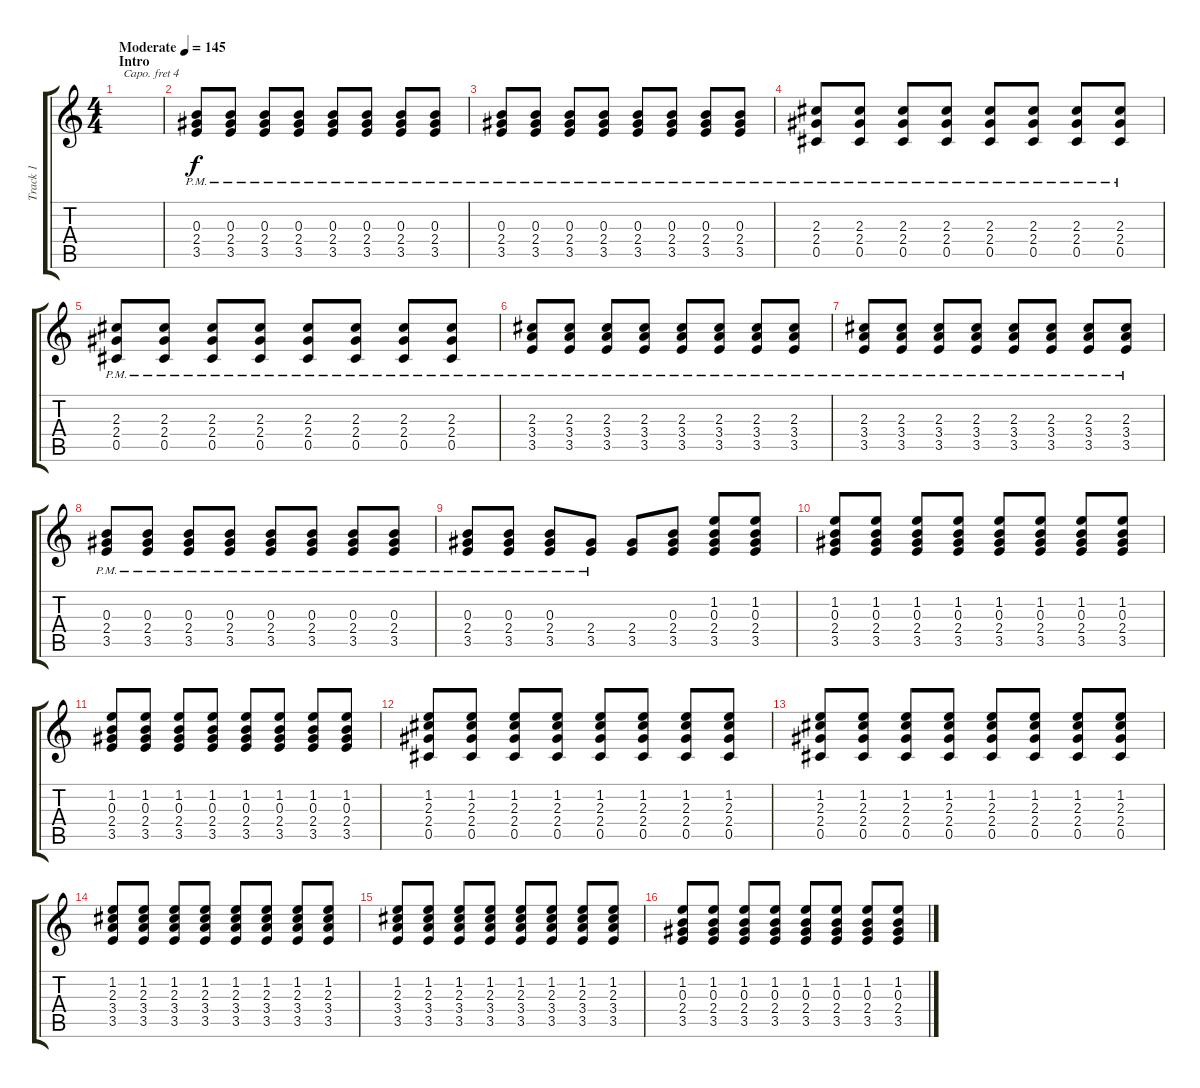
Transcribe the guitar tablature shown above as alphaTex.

\track ("Track 1" "Track 1") {instrument overdrivenguitar}
\staff {score tabs}
\capo 4
\tuning (E4 B3 G3 D3 A2 E2) {hide}
\ts (4 4)
\section ("" "Intro")
\tempo (145 "Moderate")
\clef g2
\ks c
|
(0.3{pm} 2.4{pm} 3.5{pm}).8 (0.3{pm} 2.4{pm} 3.5{pm}).8 (0.3{pm} 2.4{pm} 3.5{pm}).8 (0.3{pm} 2.4{pm} 3.5{pm}).8 (0.3{pm} 2.4{pm} 3.5{pm}).8 (0.3{pm} 2.4{pm} 3.5{pm}).8 (0.3{pm} 2.4{pm} 3.5{pm}).8 (0.3{pm} 2.4{pm} 3.5{pm}).8 |
(0.3{pm} 2.4{pm} 3.5{pm}).8 (0.3{pm} 2.4{pm} 3.5{pm}).8 (0.3{pm} 2.4{pm} 3.5{pm}).8 (0.3{pm} 2.4{pm} 3.5{pm}).8 (0.3{pm} 2.4{pm} 3.5{pm}).8 (0.3{pm} 2.4{pm} 3.5{pm}).8 (0.3{pm} 2.4{pm} 3.5{pm}).8 (0.3{pm} 2.4{pm} 3.5{pm}).8 |
(2.3{pm} 2.4{pm} 0.5{pm}).8 (2.3{pm} 2.4{pm} 0.5{pm}).8 (2.3{pm} 2.4{pm} 0.5{pm}).8 (2.3{pm} 2.4{pm} 0.5{pm}).8 (2.3{pm} 2.4{pm} 0.5{pm}).8 (2.3{pm} 2.4{pm} 0.5{pm}).8 (2.3{pm} 2.4{pm} 0.5{pm}).8 (2.3{pm} 2.4{pm} 0.5{pm}).8 |
(2.3{pm} 2.4{pm} 0.5{pm}).8 (2.3{pm} 2.4{pm} 0.5{pm}).8 (2.3{pm} 2.4{pm} 0.5{pm}).8 (2.3{pm} 2.4{pm} 0.5{pm}).8 (2.3{pm} 2.4{pm} 0.5{pm}).8 (2.3{pm} 2.4{pm} 0.5{pm}).8 (2.3{pm} 2.4{pm} 0.5{pm}).8 (2.3{pm} 2.4{pm} 0.5{pm}).8 |
(2.3{pm} 3.4{pm} 3.5{pm}).8 (2.3{pm} 3.4{pm} 3.5{pm}).8 (2.3{pm} 3.4{pm} 3.5{pm}).8 (2.3{pm} 3.4{pm} 3.5{pm}).8 (2.3{pm} 3.4{pm} 3.5{pm}).8 (2.3{pm} 3.4{pm} 3.5{pm}).8 (2.3{pm} 3.4{pm} 3.5{pm}).8 (2.3{pm} 3.4{pm} 3.5{pm}).8 |
(2.3{pm} 3.4{pm} 3.5{pm}).8 (2.3{pm} 3.4{pm} 3.5{pm}).8 (2.3{pm} 3.4{pm} 3.5{pm}).8 (2.3{pm} 3.4{pm} 3.5{pm}).8 (2.3{pm} 3.4{pm} 3.5{pm}).8 (2.3{pm} 3.4{pm} 3.5{pm}).8 (2.3{pm} 3.4{pm} 3.5{pm}).8 (2.3{pm} 3.4{pm} 3.5{pm}).8 |
(0.3{pm} 2.4{pm} 3.5{pm}).8 (0.3{pm} 2.4{pm} 3.5{pm}).8 (0.3{pm} 2.4{pm} 3.5{pm}).8 (0.3{pm} 2.4{pm} 3.5{pm}).8 (0.3{pm} 2.4{pm} 3.5{pm}).8 (0.3{pm} 2.4{pm} 3.5{pm}).8 (0.3{pm} 2.4{pm} 3.5{pm}).8 (0.3{pm} 2.4{pm} 3.5{pm}).8 |
(0.3{pm} 2.4{pm} 3.5{pm}).8 (0.3{pm} 2.4{pm} 3.5{pm}).8 (0.3{pm} 2.4{pm} 3.5{pm}).8 (2.4{pm} 3.5{pm}).8 (2.4 3.5).8 (0.3 2.4 3.5).8 (1.2 0.3 2.4 3.5).8 (1.2 0.3 2.4 3.5).8 |
(1.2 0.3 2.4 3.5).8 (1.2 0.3 2.4 3.5).8 (1.2 0.3 2.4 3.5).8 (1.2 0.3 2.4 3.5).8 (1.2 0.3 2.4 3.5).8 (1.2 0.3 2.4 3.5).8 (1.2 0.3 2.4 3.5).8 (1.2 0.3 2.4 3.5).8 |
(1.2 0.3 2.4 3.5).8 (1.2 0.3 2.4 3.5).8 (1.2 0.3 2.4 3.5).8 (1.2 0.3 2.4 3.5).8 (1.2 0.3 2.4 3.5).8 (1.2 0.3 2.4 3.5).8 (1.2 0.3 2.4 3.5).8 (1.2 0.3 2.4 3.5).8 |
(1.2 2.3 2.4 0.5).8 (1.2 2.3 2.4 0.5).8 (1.2 2.3 2.4 0.5).8 (1.2 2.3 2.4 0.5).8 (1.2 2.3 2.4 0.5).8 (1.2 2.3 2.4 0.5).8 (1.2 2.3 2.4 0.5).8 (1.2 2.3 2.4 0.5).8 |
(1.2 2.3 2.4 0.5).8 (1.2 2.3 2.4 0.5).8 (1.2 2.3 2.4 0.5).8 (1.2 2.3 2.4 0.5).8 (1.2 2.3 2.4 0.5).8 (1.2 2.3 2.4 0.5).8 (1.2 2.3 2.4 0.5).8 (1.2 2.3 2.4 0.5).8 |
(1.2 2.3 3.4 3.5).8 (1.2 2.3 3.4 3.5).8 (1.2 2.3 3.4 3.5).8 (1.2 2.3 3.4 3.5).8 (1.2 2.3 3.4 3.5).8 (1.2 2.3 3.4 3.5).8 (1.2 2.3 3.4 3.5).8 (1.2 2.3 3.4 3.5).8 |
(1.2 2.3 3.4 3.5).8 (1.2 2.3 3.4 3.5).8 (1.2 2.3 3.4 3.5).8 (1.2 2.3 3.4 3.5).8 (1.2 2.3 3.4 3.5).8 (1.2 2.3 3.4 3.5).8 (1.2 2.3 3.4 3.5).8 (1.2 2.3 3.4 3.5).8 |
(1.2 0.3 2.4 3.5).8 (1.2 0.3 2.4 3.5).8 (1.2 0.3 2.4 3.5).8 (1.2 0.3 2.4 3.5).8 (1.2 0.3 2.4 3.5).8 (1.2 0.3 2.4 3.5).8 (1.2 0.3 2.4 3.5).8 (1.2 0.3 2.4 3.5).8
